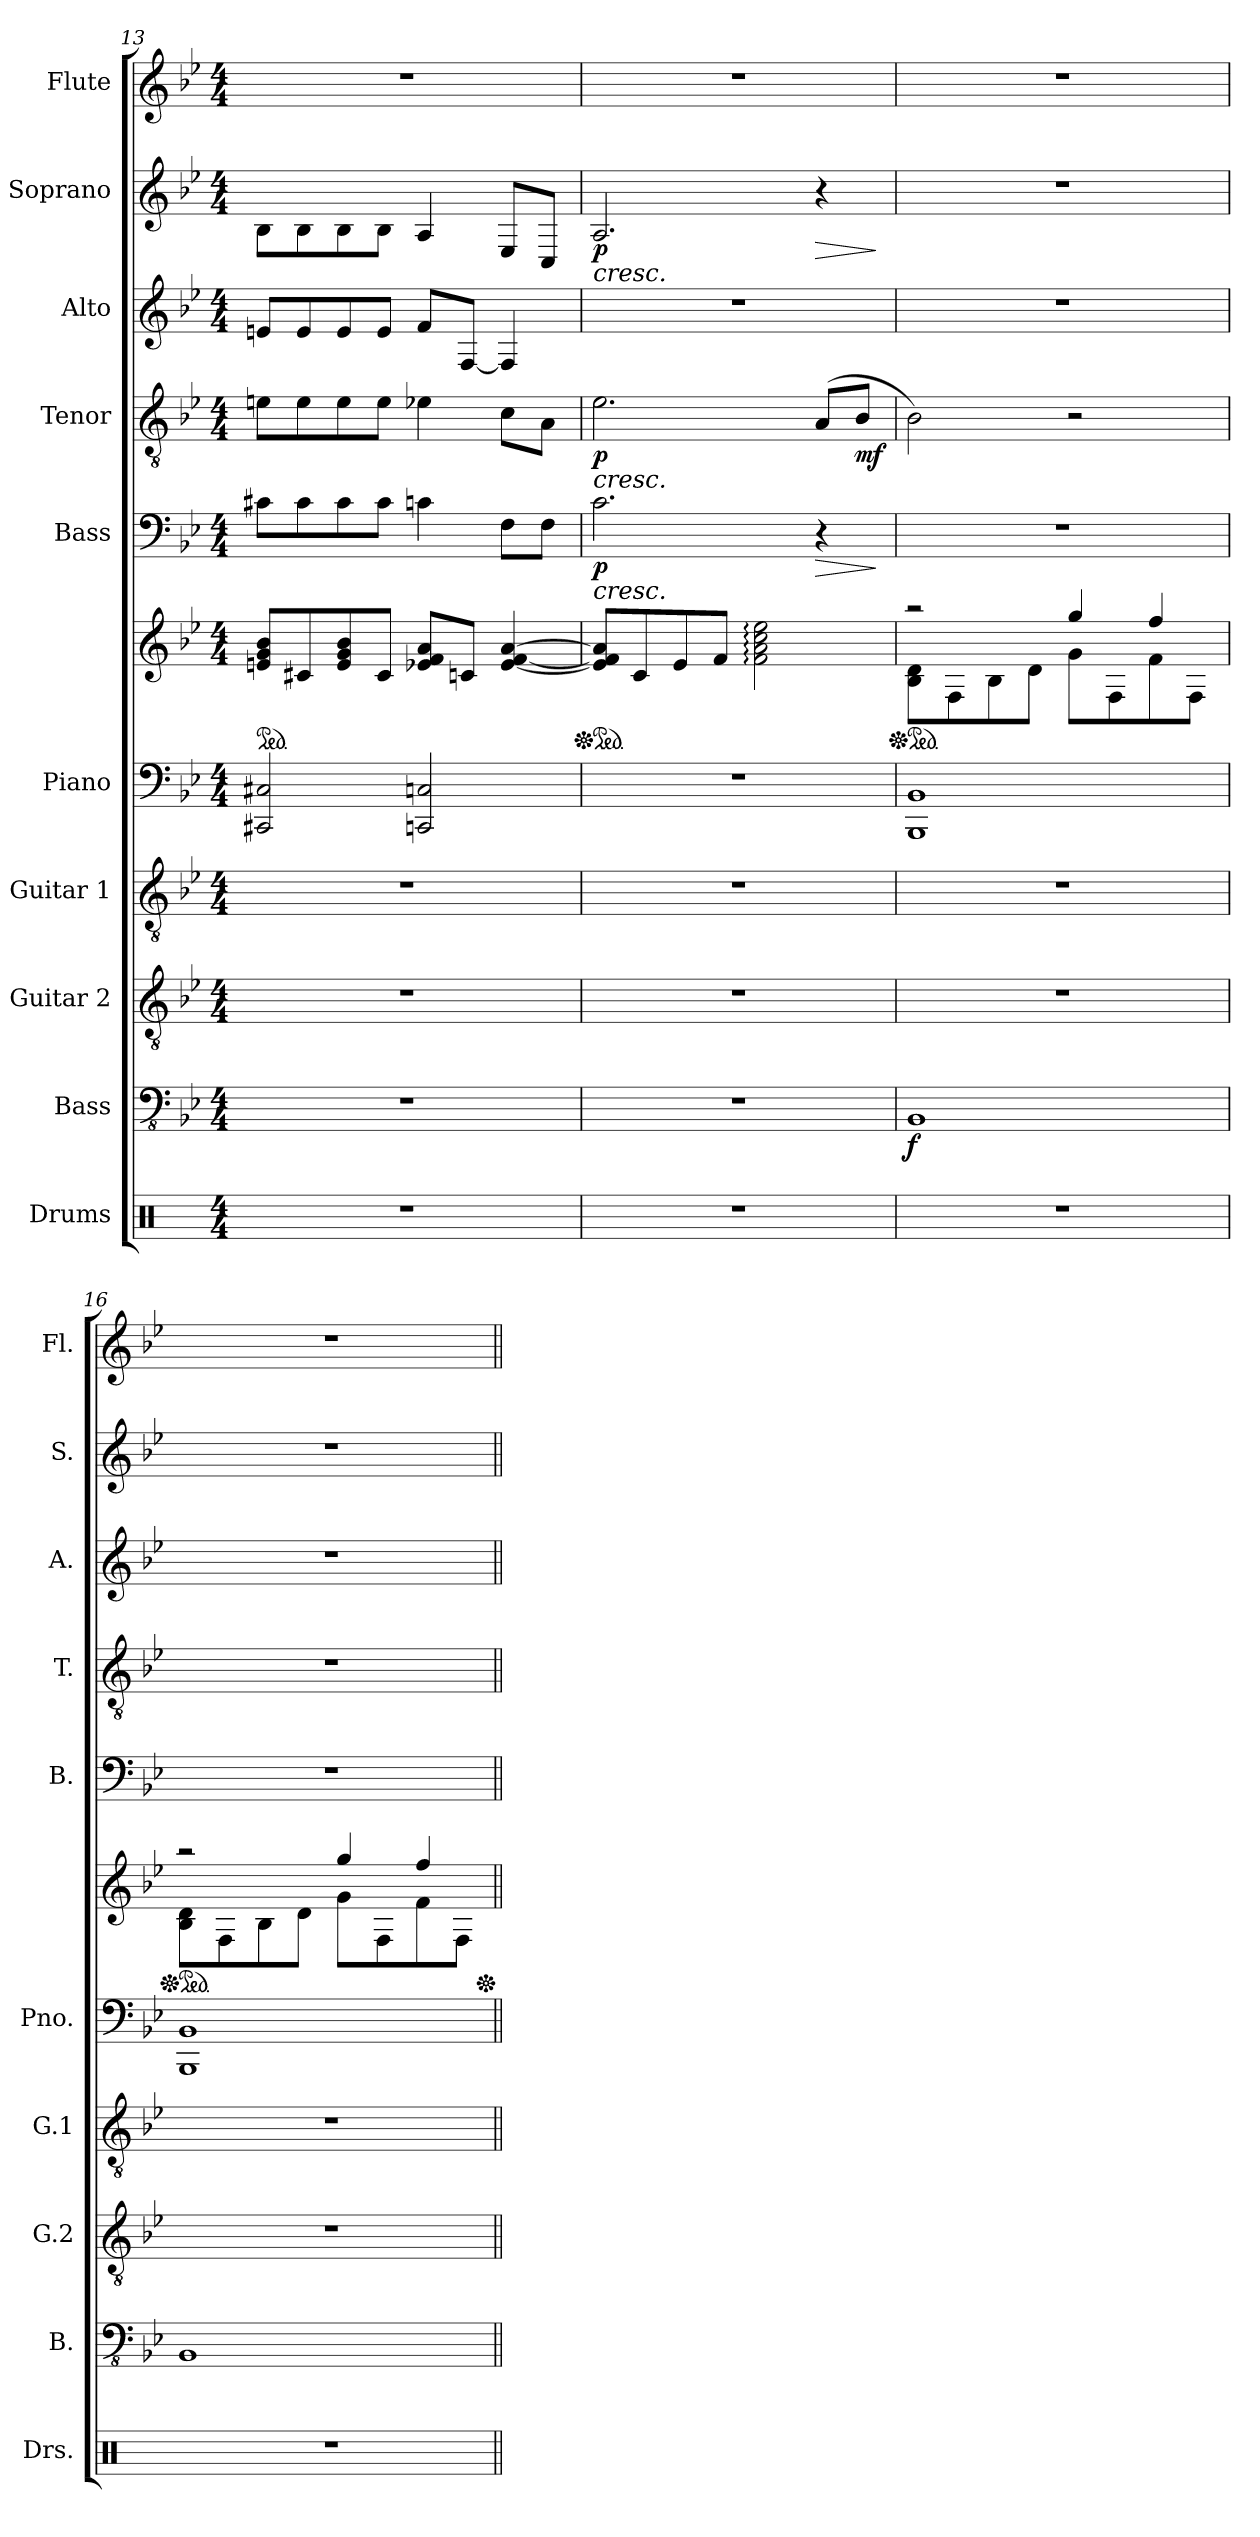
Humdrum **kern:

**kern	**kern	**dynam	**kern	**kern	**kern	**kern	**kern	**dynam	**kern	**dynam	**kern	**kern	**dynam	**kern
*part10	*part9	*part9	*part8	*part7	*part6	*part6	*part5	*part5	*part4	*part4	*part3	*part2	*part2	*part1
*staff11	*staff10	*staff10	*staff9	*staff8	*staff7	*staff6	*staff5	*staff5	*staff4	*staff4	*staff3	*staff2	*staff2	*staff1
*I"Drums	*I"Bass	*	*I"Guitar 2	*I"Guitar 1	*I"Piano	*	*I"Bass	*	*I"Tenor	*	*I"Alto	*I"Soprano	*	*I"Flute
*I'Drs.	*I'B.	*	*I'G.2	*I'G.1	*I'Pno.	*	*I'B.	*	*I'T.	*	*I'A.	*I'S.	*	*I'Fl.
!!LO:PB:g=z
*clefX	*clefFv4	*	*clefGv2	*clefGv2	*clefF4	*clefG2	*clefF4	*	*clefGv2	*	*clefG2	*clefG2	*	*clefG2
*	*	*	*	*	*	*	*	*	*	*	*	*ITrd-7c-12	*	*
*k[]	*k[b-e-]	*	*k[b-e-]	*k[b-e-]	*k[b-e-]	*k[b-e-]	*k[b-e-]	*	*k[b-e-]	*	*k[b-e-]	*k[b-e-]	*	*k[b-e-]
*M4/4	*M4/4	*	*M4/4	*M4/4	*M4/4	*M4/4	*M4/4	*	*M4/4	*	*M4/4	*M4/4	*	*M4/4
*	*	*	*	*	*	*ped	*	*	*	*	*	*	*	*
=13	=13	=13	=13	=13	=13	=13	=13	=13	=13	=13	=13	=13	=13	=13
1r	1r	.	1r	1r	2CC#X/ 2C#X/	8en/ 8g/ 8b-/L	8c#X\L	.	8en\L	.	8en/L	8b-\L	.	1r
.	.	.	.	.	.	8c#X/	8c#\	.	8e\	.	8e/	8b-\	.	.
.	.	.	.	.	.	8e/ 8g/ 8b-/	8c#\	.	8e\	.	8e/	8b-\	.	.
.	.	.	.	.	.	8c#/J	8c#\J	.	8e\J	.	8e/J	8b-\J	.	.
.	.	.	.	.	2CCn/ 2Cn/	8e-X/ 8f/ 8a/L	4cn\	.	4e-X\	.	8f/L	4a/	.	.
.	.	.	.	.	.	8cn/J	.	.	.	.	[8F/J	.	.	.
.	.	.	.	.	.	[4e-/ [4f/ [4a/	8F\L	.	8c\L	.	4F/]	8e-/L	.	.
.	.	.	.	.	.	.	8F\J	.	8A\J	.	.	8c/J	.	.
=14	=14	=14	=14	=14	=14	=14	=14	=14	=14	=14	=14	=14	=14	=14
*	*	*	*	*	*	*Xped	*	*	*	*	*	*	*	*
*	*	*	*	*	*	*ped	*	*	*	*	*	*	*	*
!	!	!	!	!	!	!	!	!LO:HP:b	!	!LO:HP:b	!	!	!LO:HP:b	!
!	!	!	!	!	!	!	!	!LO:DY:n=1:b	!	!LO:DY:n=1:b	!	!	!LO:DY:n=1:b	!
1r	1r	.	1r	1r	1r	8e-/] 8f/] 8a/]L	2.c\	< p	2.e-\	< p	1r	2.a/	< p	1r
.	.	.	.	.	.	8c/	.	.	.	.	.	.	.	.
.	.	.	.	.	.	8e-/	.	.	.	.	.	.	.	.
.	.	.	.	.	.	8f/J	.	.	.	.	.	.	.	.
.	.	.	.	.	.	2f\: 2a\: 2cc\: 2ee-\:	.	.	.	.	.	.	.	.
!	!	!	!	!	!	!	!	!LO:HP:b	!	!	!	!	!LO:HP:b	!
.	.	.	.	.	.	.	4r	>	(8A/L	.	.	4r	>	.
!	!	!	!	!	!	!	!	!	!	!LO:DY:n=2:b	!	!	!	!
.	.	.	.	.	.	.	.	.	8B-/J	mf	.	.	.	.
.	.	.	.	.	.	.	.	[ ]	.	[	.	.	[ ]	.
=15	=15	=15	=15	=15	=15	=15	=15	=15	=15	=15	=15	=15	=15	=15
*	*	*	*	*	*	*Xped	*	*	*	*	*	*	*	*
*	*	*	*	*	*	*ped	*	*	*	*	*	*	*	*
*	*	*	*	*	*	*^	*	*	*	*	*	*	*	*
!	!	!LO:DY:b	!	!	!	!	!	!	!	!	!	!	!	!	!
1r	1BBB-	f	1r	1r	1BBB- 1BB-	2r	8B-\ 8d\L	1r	.	2B-\)	.	1r	1r	.	1r
.	.	.	.	.	.	.	8F\	.	.	.	.	.	.	.	.
.	.	.	.	.	.	.	8B-\	.	.	.	.	.	.	.	.
.	.	.	.	.	.	.	8d\J	.	.	.	.	.	.	.	.
.	.	.	.	.	.	4gg/	8g\L	.	.	2r	.	.	.	.	.
.	.	.	.	.	.	.	8F\	.	.	.	.	.	.	.	.
.	.	.	.	.	.	4ff/	8f\	.	.	.	.	.	.	.	.
.	.	.	.	.	.	.	8F\J	.	.	.	.	.	.	.	.
=16	=16	=16	=16	=16	=16	=16	=16	=16	=16	=16	=16	=16	=16	=16	=16
*	*	*	*	*	*	*Xped	*	*	*	*	*	*	*	*	*
*	*	*	*	*	*	*ped	*	*	*	*	*	*	*	*	*
1r	1BBB-	.	1r	1r	1BBB- 1BB-	2r	8B-\ 8d\L	1r	.	1r	.	1r	1r	.	1r
.	.	.	.	.	.	.	8F\	.	.	.	.	.	.	.	.
.	.	.	.	.	.	.	8B-\	.	.	.	.	.	.	.	.
.	.	.	.	.	.	.	8d\J	.	.	.	.	.	.	.	.
.	.	.	.	.	.	4gg/	8g\L	.	.	.	.	.	.	.	.
.	.	.	.	.	.	.	8F\	.	.	.	.	.	.	.	.
.	.	.	.	.	.	4ff/	8f\	.	.	.	.	.	.	.	.
.	.	.	.	.	.	.	8F\J	.	.	.	.	.	.	.	.
*	*	*	*	*	*	*Xped	*	*	*	*	*	*	*	*	*
*	*	*	*	*	*	*v	*v	*	*	*	*	*	*	*	*
=||	=||	=||	=||	=||	=||	=||	=||	=||	=||	=||	=||	=||	=||	=||
*-	*-	*-	*-	*-	*-	*-	*-	*-	*-	*-	*-	*-	*-	*-
